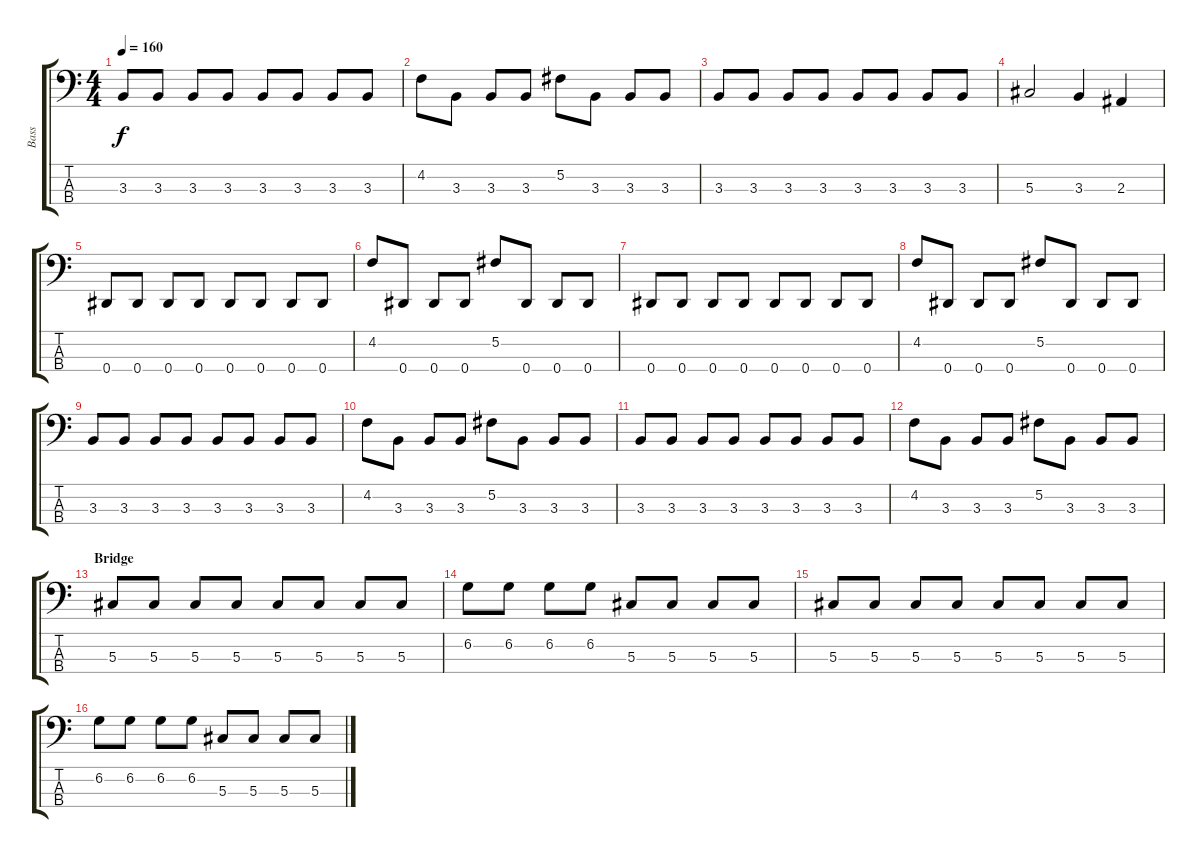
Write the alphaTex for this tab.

\track ("Bass" "Bass") {instrument electricbassfinger}
\staff {score tabs}
\tuning (Gb2 Db2 Ab1 Eb1) {hide}
\ts (4 4)
\tempo 160
\clef f4
\ks c
3.3.8{dy f} 3.3.8 3.3.8 3.3.8 3.3.8 3.3.8 3.3.8 3.3.8 |
4.2.8 3.3.8 3.3.8 3.3.8 5.2.8 3.3.8 3.3.8 3.3.8 |
3.3.8 3.3.8 3.3.8 3.3.8 3.3.8 3.3.8 3.3.8 3.3.8 |
5.3.2 3.3.4 2.3.4 |
0.4.8 0.4.8 0.4.8 0.4.8 0.4.8 0.4.8 0.4.8 0.4.8 |
4.2.8 0.4.8 0.4.8 0.4.8 5.2.8 0.4.8 0.4.8 0.4.8 |
0.4.8 0.4.8 0.4.8 0.4.8 0.4.8 0.4.8 0.4.8 0.4.8 |
4.2.8 0.4.8 0.4.8 0.4.8 5.2.8 0.4.8 0.4.8 0.4.8 |
3.3.8 3.3.8 3.3.8 3.3.8 3.3.8 3.3.8 3.3.8 3.3.8 |
4.2.8 3.3.8 3.3.8 3.3.8 5.2.8 3.3.8 3.3.8 3.3.8 |
3.3.8 3.3.8 3.3.8 3.3.8 3.3.8 3.3.8 3.3.8 3.3.8 |
4.2.8 3.3.8 3.3.8 3.3.8 5.2.8 3.3.8 3.3.8 3.3.8 |
\section ("" "Bridge")
5.3.8 5.3.8 5.3.8 5.3.8 5.3.8 5.3.8 5.3.8 5.3.8 |
6.2.8 6.2.8 6.2.8 6.2.8 5.3.8 5.3.8 5.3.8 5.3.8 |
5.3.8 5.3.8 5.3.8 5.3.8 5.3.8 5.3.8 5.3.8 5.3.8 |
6.2.8 6.2.8 6.2.8 6.2.8 5.3.8 5.3.8 5.3.8 5.3.8
